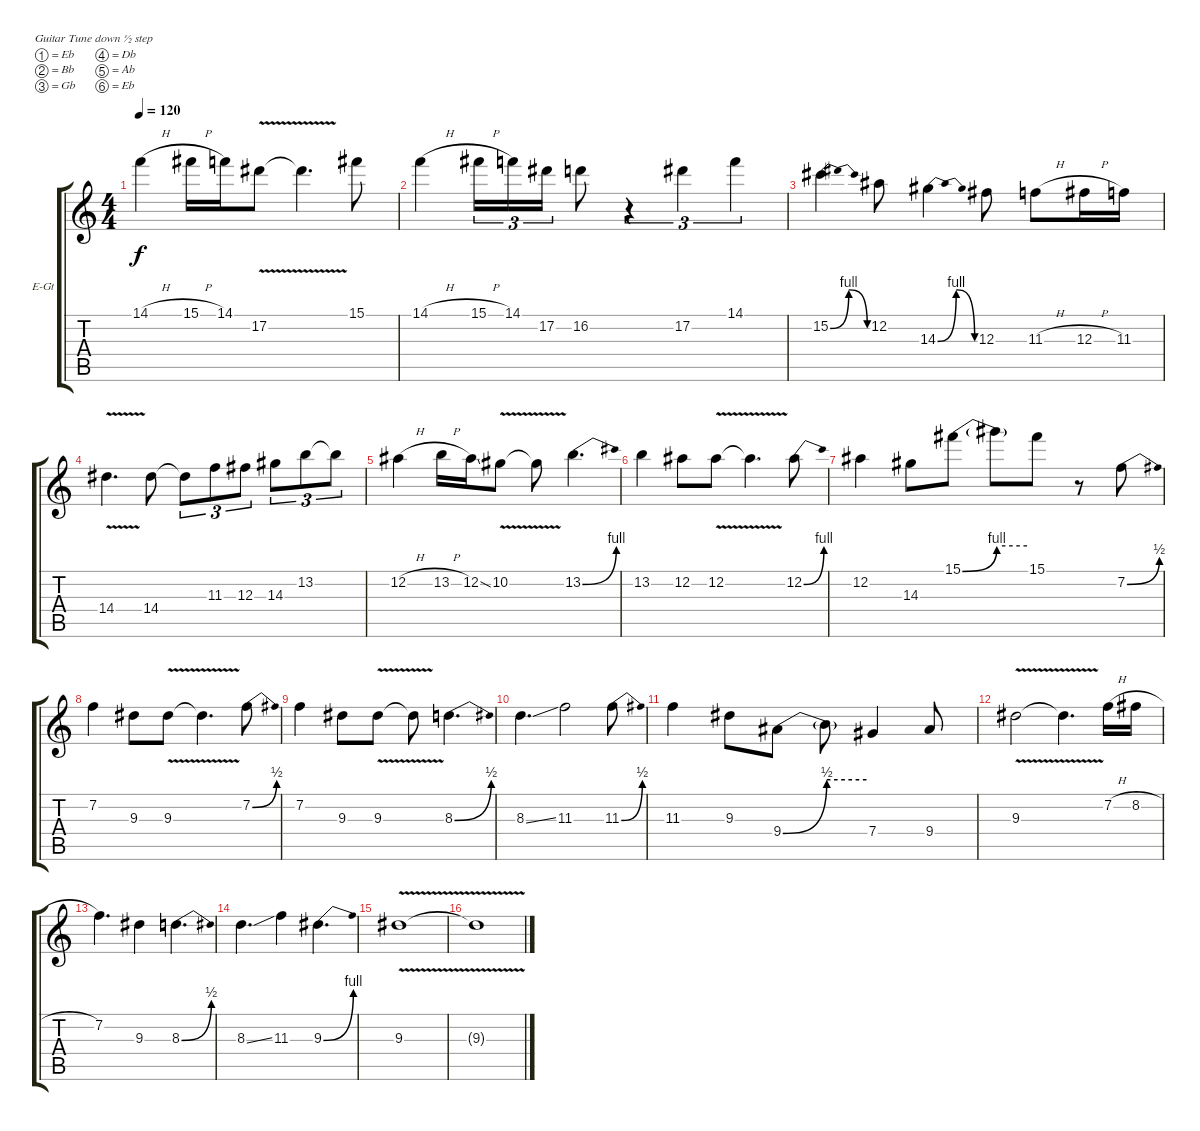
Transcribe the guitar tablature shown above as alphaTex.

\bracketExtendMode groupsimilarinstruments
\firstSystemTrackNameOrientation horizontal
\otherSystemsTrackNameOrientation horizontal
\track ("Gtr. 1" "E-Gt") {instrument overdrivenguitar}
\staff {score tabs}
\tuning (Eb4 Bb3 Gb3 Db3 Ab2 Eb2)
\ts (4 4)
\tempo 120
\clef g2
\ks c
14.1{h}.4{dy f} 15.1{h}.16 14.1.16 17.2{v}.8 17.2{v t}.4{d} 15.1.8 |
14.1{h}.4 15.1{h}.16{tu (3 2)} 14.1.16{tu (3 2)} 17.2.16{tu (3 2)} 16.2.8 r.4{tu (3 2)} 17.2.4{tu (3 2)} 14.1.4{tu (3 2)} |
15.2{be (bendrelease 0 0 30 4 30 4 60 0)}.4 12.2.8 14.3{be (bendrelease 0 0 30 4 30 4 60 0)}.4 12.3.8 11.3{h}.8 12.3{h}.16 11.3.16 |
14.4{v}.4{d} 14.4.8 14.4{t}.8{tu (3 2)} 11.3.8{tu (3 2)} 12.3.8{tu (3 2)} 14.3.8{tu (3 2)} 13.2.8{tu (3 2)} 13.2{t}.8{tu (3 2)} |
12.2{h}.4 13.2{h}.16 12.2{ss}.16 10.2{v}.8 10.2{v t}.8 13.2{be (bend 0 0 60 4)}.4{d} |
13.2.4 12.2.8 12.2{v}.8 12.2{v t}.4{d} 12.2{be (bend 0 0 60 4)}.8 |
12.2.4 14.3.8 15.1{be (bend 0 0 60 4)}.8 15.1{be (hold 0 4 60 4) t}.8 15.1.8 r.8 7.2{be (bend 0 0 60 2)}.8 |
7.2.4 9.3.8 9.3{v}.8 9.3{v t}.4{d} 7.2{be (bend 0 0 60 2)}.8 |
7.2.4 9.3.8 9.3{v}.8 9.3{v t}.8 8.3{be (bend 0 0 60 2)}.4{d} |
8.3{ss}.4{d} 11.3.2 11.3{be (bend 0 0 60 2)}.8 |
11.3.4 9.3.8 9.4{be (bend 0 0 60 2)}.8 9.4{be (hold 0 2 60 2) t}.8 7.4.4 9.4.8 |
9.3{v}.2 9.3{v t}.4{d} 7.2{h}.16 8.2{h}.16 |
7.2.4{d} 9.3.4 8.3{be (bend 0 0 60 2)}.4{d} |
8.3{ss}.4{d} 11.3.4 9.3{be (bend 0 0 60 4)}.4{d} |
9.3{v}.1 |
9.3{v t}.1
